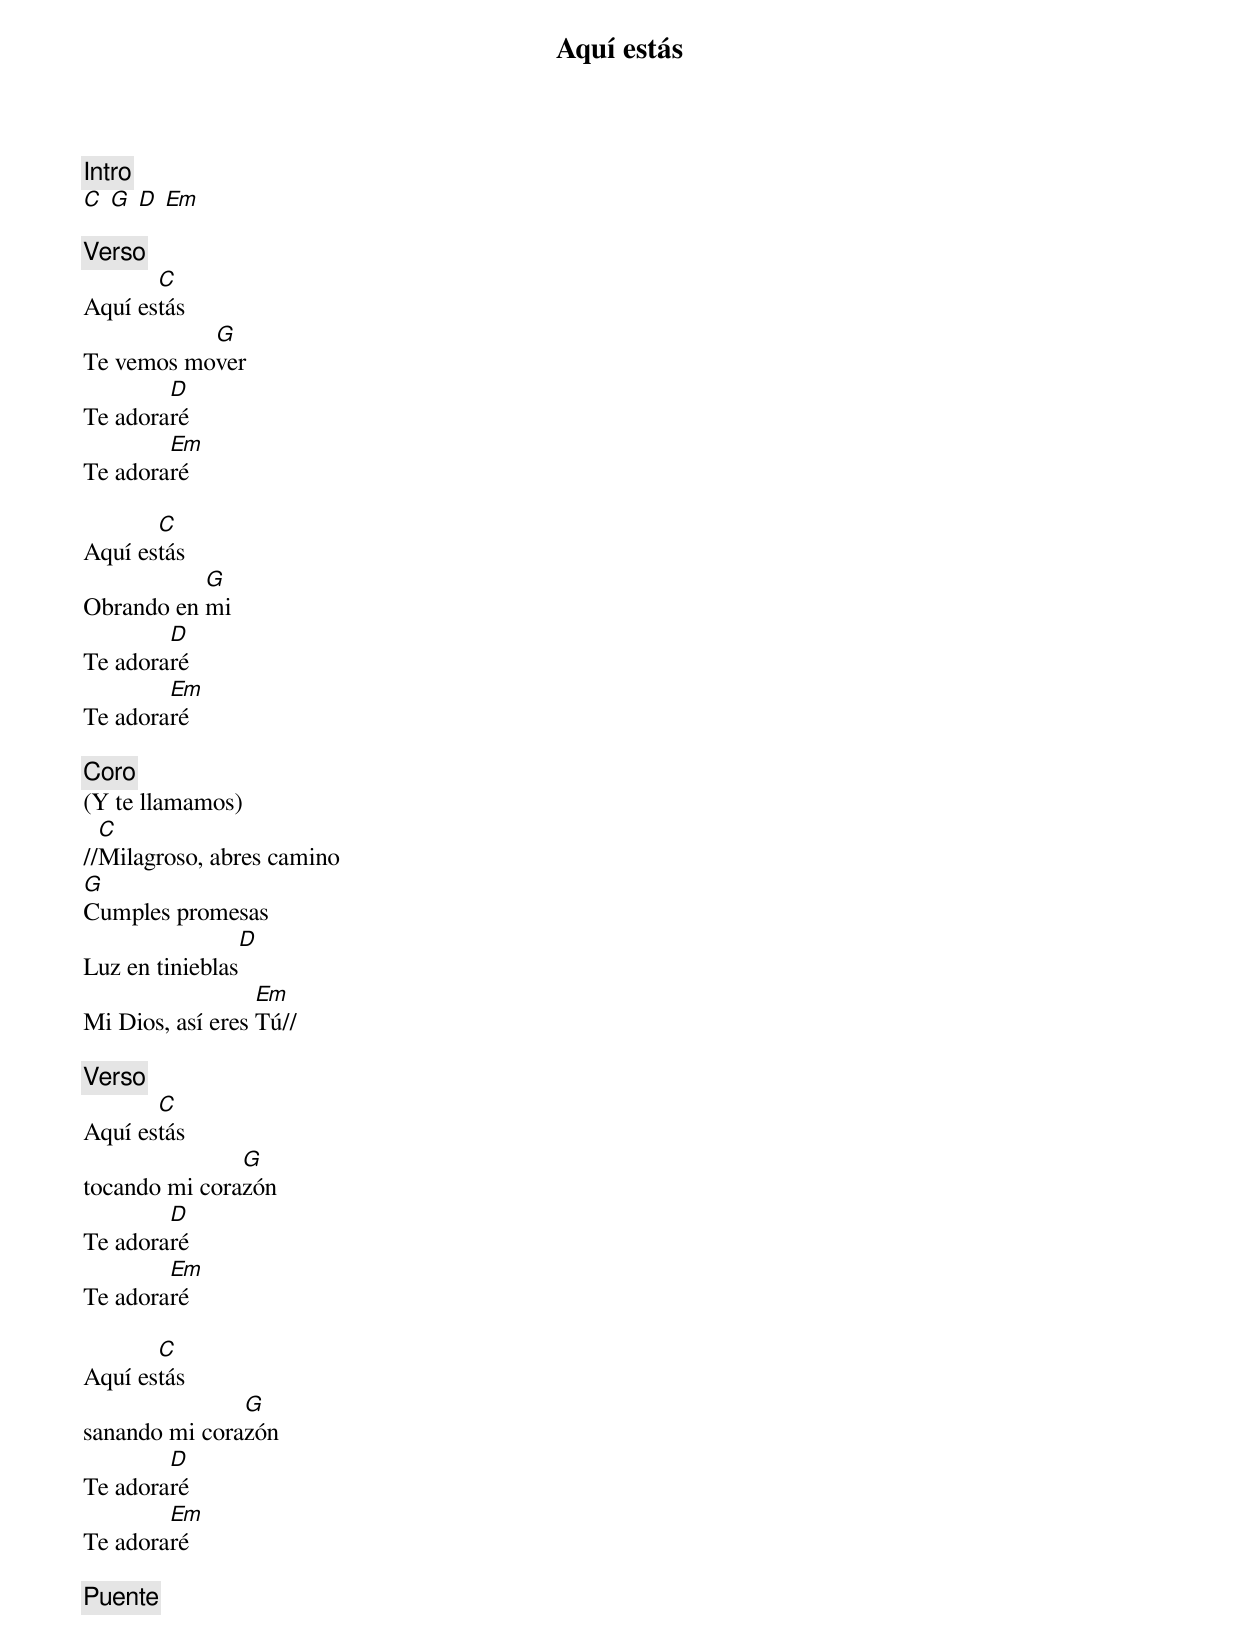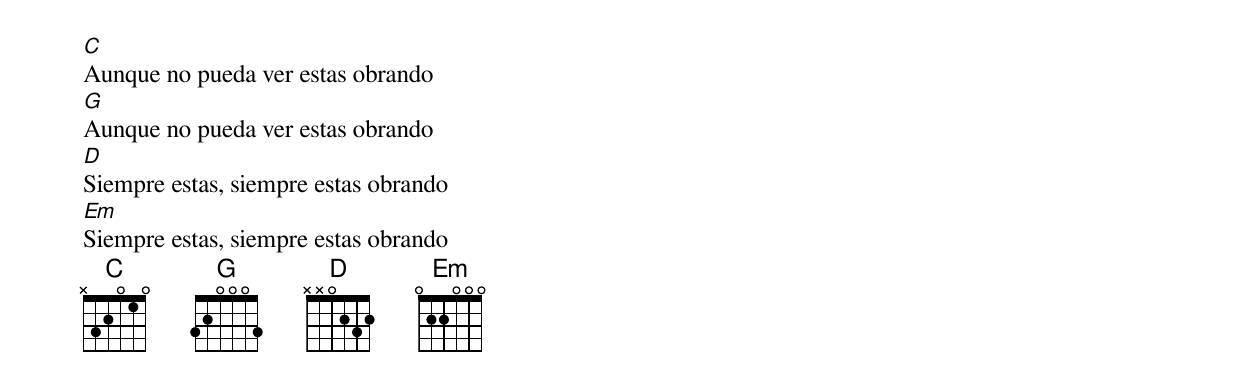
{title: Aquí estás}

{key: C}

{comment: Intro}
[C] [G] [D] [Em]

{comment: Verso}
Aquí es[C]tás
Te vemos mo[G]ver
Te adora[D]ré
Te adora[Em]ré

Aquí es[C]tás
Obrando en [G]mi
Te adora[D]ré
Te adora[Em]ré

{comment: Coro}
(Y te llamamos)
//[C]Milagroso, abres camino
[G]Cumples promesas
Luz en tinieblas[D]
Mi Dios, así eres [Em]Tú//

{comment: Verso}
Aquí es[C]tás
tocando mi cora[G]zón
Te adora[D]ré
Te adora[Em]ré

Aquí es[C]tás
sanando mi cora[G]zón
Te adora[D]ré
Te adora[Em]ré

{comment: Puente}
[C]Aunque no pueda ver estas obrando
[G]Aunque no pueda ver estas obrando
[D]Siempre estas, siempre estas obrando
[Em]Siempre estas, siempre estas obrando
